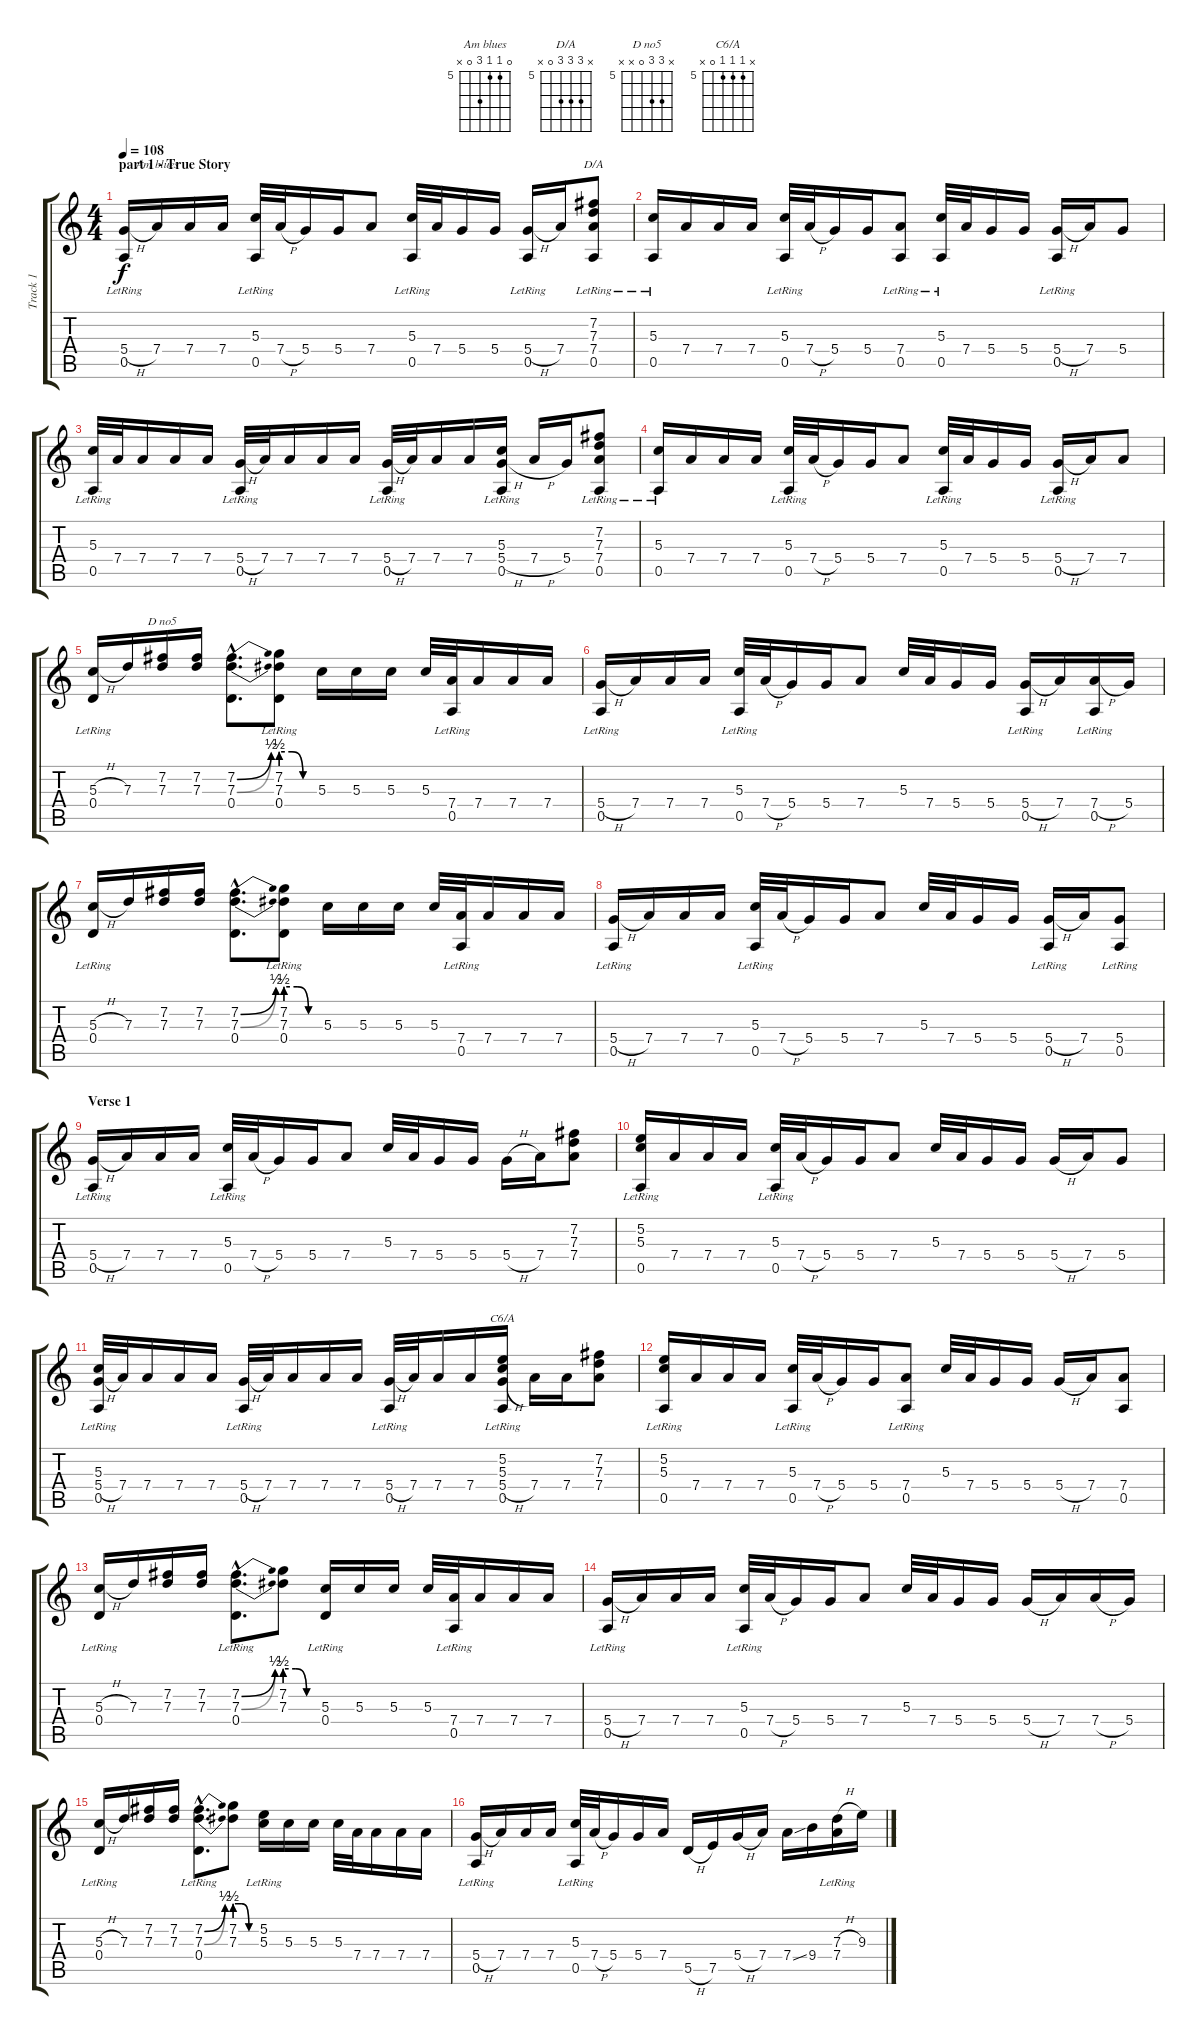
\track ("Track 1" "Track 1") {instrument acousticguitarsteel}
\staff {score tabs}
\tuning (E4 B3 G3 D3 A2 E2) {hide}
\chord ("Am blues" 0 5 5 7 0 x) {firstfret 5}
\chord ("D/A" x 7 7 7 0 x) {firstfret 5}
\chord ("D no5" x 7 7 0 x x) {firstfret 5}
\chord ("C6/A" x 5 5 5 0 x) {firstfret 5}
\ts (4 4)
\section ("" "part 1 - True Story")
\tempo 108
\clef g2
\ks c
(5.4{h} 0.5{lr}).16{dy f instrument acousticguitarsteel} 7.4.16{ch "Am blues"} 7.4.16 7.4.16 (5.3 0.5{lr}).32 7.4{h}.32 5.4.16 5.4.16 7.4.8 (5.3 0.5{lr}).32 7.4.32 5.4.16 5.4.16 (5.4{h} 0.5{lr}).16 7.4.16 (7.2 7.3 7.4 0.5{lr}).8{ch "D/A"} |
(5.3 0.5{lr}).16 7.4.16 7.4.16 7.4.16 (5.3 0.5{lr}).32 7.4{h}.32 5.4.16 5.4.16 (7.4 0.5{lr}).8 (5.3 0.5{lr}).32 7.4.32 5.4.16 5.4.16 (5.4{h} 0.5{lr}).16 7.4.16 5.4.8 |
(5.3 0.5{lr}).32 7.4.32 7.4.16 7.4.16 7.4.16 (5.4{h} 0.5{lr}).32 7.4.32 7.4.16 7.4.16 7.4.16 (5.4{h} 0.5{lr}).32 7.4.32 7.4.16 7.4.16 (5.3 5.4{h} 0.5{lr}).16 7.4{h}.16 5.4.16 (7.2 7.3 7.4 0.5{lr}).8 |
(5.3 0.5{lr}).16 7.4.16 7.4.16 7.4.16 (5.3 0.5{lr}).32 7.4{h}.32 5.4.16 5.4.16 7.4.8 (5.3 0.5{lr}).32 7.4.32 5.4.16 5.4.16 (5.4{h} 0.5{lr}).16 7.4.16 7.4.8 |
(5.3{h} 0.4{lr}).16 7.3.16 (7.2 7.3).16{ch "D no5"} (7.2 7.3).16 (7.2{be (bend 0 0 60 2) hac} 7.3{be (bend 0 0 60 2) hac} 0.4{hac}).8{d} (7.2{be (custom 0 2 20 2 40 0 60 0)} 7.3{be (custom 0 2 20 2 40 0 60 0)} 0.4{lr}).8 5.3.16 5.3.16 5.3.16 5.3.32 (7.4 0.5{lr}).32 7.4.16 7.4.16 7.4.16 |
(5.4{h} 0.5{lr}).16 7.4.16 7.4.16 7.4.16 (5.3 0.5{lr}).32 7.4{h}.32 5.4.16 5.4.16 7.4.8 5.3.32 7.4.32 5.4.16 5.4.16 (5.4{h} 0.5{lr}).16 7.4.16 (7.4{h} 0.5{lr}).16 5.4.16 |
(5.3{h} 0.4{lr}).16 7.3.16 (7.2 7.3).16 (7.2 7.3).16 (7.2{be (bend 0 0 60 2) hac} 7.3{be (bend 0 0 60 2) hac} 0.4{hac}).8{d} (7.2{be (custom 0 2 20 2 40 0 60 0)} 7.3{be (custom 0 2 20 2 40 0 60 0)} 0.4{lr}).8 5.3.16 5.3.16 5.3.16 5.3.32 (7.4 0.5{lr}).32 7.4.16 7.4.16 7.4.16 |
(5.4{h} 0.5{lr}).16 7.4.16 7.4.16 7.4.16 (5.3 0.5{lr}).32 7.4{h}.32 5.4.16 5.4.16 7.4.8 5.3.32 7.4.32 5.4.16 5.4.16 (5.4{h} 0.5{lr}).16 7.4.16 (5.4 0.5{lr}).8 |
\section ("" "Verse 1")
(5.4{h} 0.5{lr}).16 7.4.16 7.4.16 7.4.16 (5.3 0.5{lr}).32 7.4{h}.32 5.4.16 5.4.16 7.4.8 5.3.32 7.4.32 5.4.16 5.4.16 5.4{h}.16 7.4.16 (7.2 7.3 7.4).8 |
(5.2 5.3 0.5{lr}).16 7.4.16 7.4.16 7.4.16 (5.3 0.5{lr}).32 7.4{h}.32 5.4.16 5.4.16 7.4.8 5.3.32 7.4.32 5.4.16 5.4.16 5.4{h}.16 7.4.16 5.4.8 |
(5.3 5.4{h} 0.5{lr}).32 7.4.32 7.4.16 7.4.16 7.4.16 (5.4{h} 0.5{lr}).32 7.4.32 7.4.16 7.4.16 7.4.16 (5.4{h} 0.5{lr}).32 7.4.32 7.4.16 7.4.16 (5.2 5.3 5.4{h} 0.5{lr}).16{ch "C6/A"} 7.4.16 7.4.16 (7.2 7.3 7.4).8 |
(5.2 5.3 0.5{lr}).16 7.4.16 7.4.16 7.4.16 (5.3 0.5{lr}).32 7.4{h}.32 5.4.16 5.4.16 (7.4 0.5{lr}).8 5.3.32 7.4.32 5.4.16 5.4.16 5.4{h}.16 7.4.16 (7.4 0.5).8 |
(5.3{h} 0.4{lr}).16 7.3.16 (7.2 7.3).16 (7.2 7.3).16 (7.2{be (bend 0 0 60 2) hac} 7.3{be (bend 0 0 60 2) hac} 0.4{hac lr}).8{d} (7.2{be (custom 0 2 20 2 40 0 60 0)} 7.3{be (custom 0 2 20 2 40 0 60 0)}).8 (5.3 0.4{lr}).16 5.3.16 5.3.16 5.3.32 (7.4 0.5{lr}).32 7.4.16 7.4.16 7.4.16 |
(5.4{h} 0.5{lr}).16 7.4.16 7.4.16 7.4.16 (5.3 0.5{lr}).32 7.4{h}.32 5.4.16 5.4.16 7.4.8 5.3.32 7.4.32 5.4.16 5.4.16 5.4{h}.16 7.4.16 7.4{h}.16 5.4.16 |
(5.3{h} 0.4{lr}).16 7.3.16 (7.2 7.3).16 (7.2 7.3).16 (7.2{be (bend 0 0 60 2) hac} 7.3{be (bend 0 0 60 2) hac} 0.4{hac lr}).8{d} (7.2{be (custom 0 2 20 2 40 0 60 0)} 7.3{be (custom 0 2 20 2 40 0 60 0)}).8 (5.2{lr} 5.3).16 5.3.16 5.3.16 5.3.32 7.4.32 7.4.16 7.4.16 7.4.16 |
(5.4{h} 0.5{lr}).16 7.4.16 7.4.16 7.4.16 (5.3 0.5{lr}).32 7.4{h}.32 5.4.16 5.4.16 7.4.16 5.5{h}.16 7.5.16 5.4{h}.16 7.4.16 7.4{ss}.16 9.4.16 (7.3{h} 7.4{lr}).16 9.3.16
